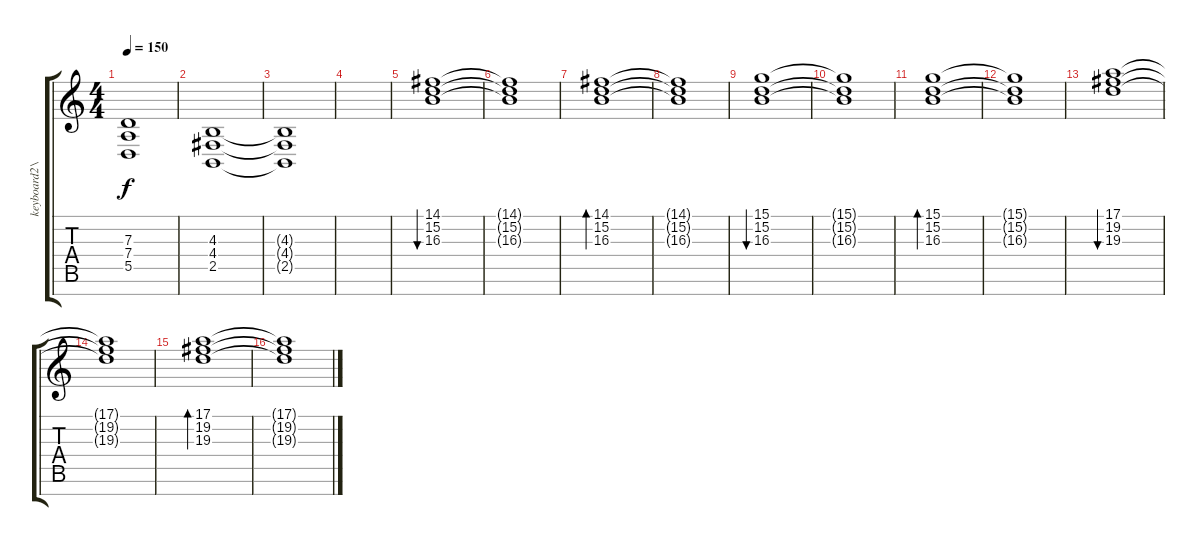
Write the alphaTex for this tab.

\track ("keyboard2\\guitar2" "keyboard2\\") {instrument brightacousticpiano}
\staff {score tabs}
\tuning (E4 B3 G3 D3 A2 E2 B1) {hide}
\ts (4 4)
\tempo 150
\clef g2
\ks c
(7.3{t} 7.4{t} 5.5{t}).1{dy f} |
(4.3 4.4 2.5).1 |
(4.3{t} 4.4{t} 2.5{t}).1 |
|
(14.1 15.2 16.3).1{bu 480 volume 7 instrument electricguitarjazz} |
(14.1{t} 15.2{t} 16.3{t}).1 |
(14.1 15.2 16.3).1{bd 480} |
(14.1{t} 15.2{t} 16.3{t}).1 |
(15.1 15.2 16.3).1{bu 480} |
(15.1{t} 15.2{t} 16.3{t}).1 |
(15.1 15.2 16.3).1{bd 480} |
(15.1{t} 15.2{t} 16.3{t}).1 |
(17.1 19.2 19.3).1{bu 480} |
(17.1{t} 19.2{t} 19.3{t}).1 |
(17.1 19.2 19.3).1{bd 480} |
(17.1{t} 19.2{t} 19.3{t}).1
